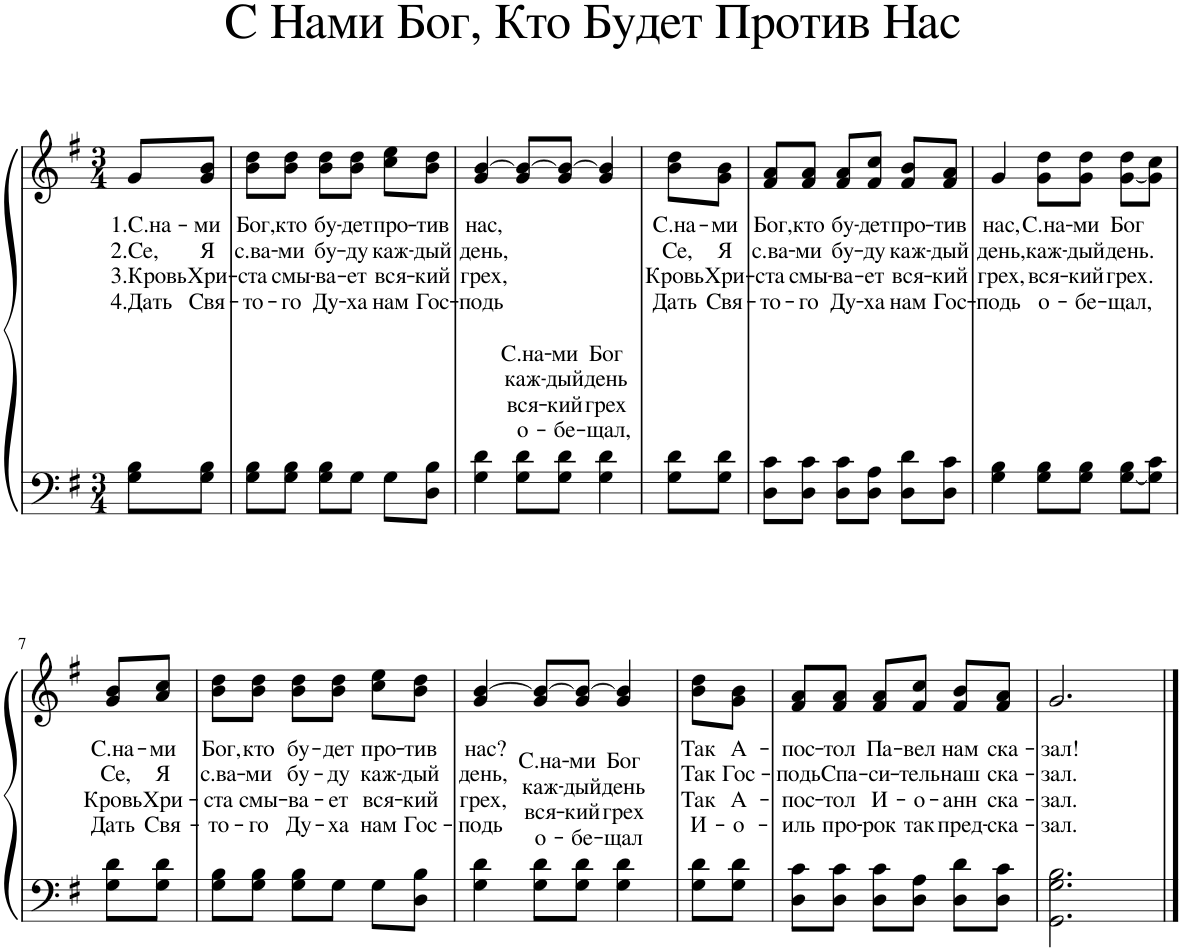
**kern	**text	**text	**text	**text	**kern	**text	**text	**text	**text
*part1	*part1	*part1	*part1	*part1	*part1	*part1	*part1	*part1	*part1
*staff2	*staff2	*staff2	*staff2	*staff2	*staff1	*staff1	*staff1	*staff1	*staff1
*I"Piano	*	*	*	*	*	*	*	*	*
*I'Pno.	*	*	*	*	*	*	*	*	*
*clefF4	*	*	*	*	*clefG2	*	*	*	*
*k[f#]	*	*	*	*	*k[f#]	*	*	*	*
*M3/4	*	*	*	*	*M3/4	*	*	*	*
=1	=1	=1	=1	=1	=1	=1	=1	=1	=1
!	!	!	!	!	!	!LO:LY:b	!LO:LY:b	!LO:LY:b	!LO:LY:b
8G\ 8B\L	.	.	.	.	8g/L	1.С.на-	2.Се,	3.Кровь	4.Дать
!	!	!	!	!	!	!LO:LY:b	!LO:LY:b	!LO:LY:b	!LO:LY:b
8G\ 8B\J	.	.	.	.	8g/ 8b/J	-ми	Я	Хри-	Свя-
=2	=2	=2	=2	=2	=2	=2	=2	=2	=2
!	!	!	!	!	!	!LO:LY:b	!LO:LY:b	!LO:LY:b	!LO:LY:b
8G\ 8B\L	.	.	.	.	8b\ 8dd\L	Бог,	с.ва-	-ста	-то-
!	!	!	!	!	!	!LO:LY:b	!LO:LY:b	!LO:LY:b	!LO:LY:b
8G\ 8B\J	.	.	.	.	8b\ 8dd\J	кто	-ми	смы-	-го
!	!	!	!	!	!	!LO:LY:b	!LO:LY:b	!LO:LY:b	!LO:LY:b
8G\ 8B\L	.	.	.	.	8b\ 8dd\L	бу-	бу-	-ва-	Ду-
!	!	!	!	!	!	!LO:LY:b	!LO:LY:b	!LO:LY:b	!LO:LY:b
8G\J	.	.	.	.	8b\ 8dd\J	-дет	-ду	-ет	-ха
!	!	!	!	!	!	!LO:LY:b	!LO:LY:b	!LO:LY:b	!LO:LY:b
8G\L	.	.	.	.	8cc\ 8ee\L	про-	каж-	вся-	нам
!	!	!	!	!	!	!LO:LY:b	!LO:LY:b	!LO:LY:b	!LO:LY:b
8D\ 8B\J	.	.	.	.	8b\ 8dd\J	-тив	-дый	-кий	Гос-
=3	=3	=3	=3	=3	=3	=3	=3	=3	=3
!	!	!	!	!	!	!LO:LY:b	!LO:LY:b	!LO:LY:b	!LO:LY:b
4G\ 4d\	.	.	.	.	4g/ [4b/	нас,	день,	грех,	-подь
!	!LO:LY:a	!LO:LY:a	!LO:LY:a	!LO:LY:a	!	!	!	!	!
8G\ 8d\L	С.на-	каж-	вся-	о-	8g/ 8b/_L	.	.	.	.
!	!LO:LY:a	!LO:LY:a	!LO:LY:a	!LO:LY:a	!	!	!	!	!
8G\ 8d\J	-ми	-дый	-кий	-бе-	8g/ 8b/_J	.	.	.	.
!	!LO:LY:a	!LO:LY:a	!LO:LY:a	!LO:LY:a	!	!	!	!	!
4G\ 4d\	Бог	день	грех	-щал,	4g/ 4b/]	.	.	.	.
=4	=4	=4	=4	=4	=4	=4	=4	=4	=4
!	!	!	!	!	!	!LO:LY:b	!LO:LY:b	!LO:LY:b	!LO:LY:b
8G\ 8d\L	.	.	.	.	8b\ 8dd\L	С.на-	Се,	Кровь	Дать
!	!	!	!	!	!	!LO:LY:b	!LO:LY:b	!LO:LY:b	!LO:LY:b
8G\ 8d\J	.	.	.	.	8g\ 8b\J	-ми	Я	Хри-	Свя-
=5	=5	=5	=5	=5	=5	=5	=5	=5	=5
!	!	!	!	!	!	!LO:LY:b	!LO:LY:b	!LO:LY:b	!LO:LY:b
8D\ 8c\L	.	.	.	.	8f#/ 8a/L	Бог,	с.ва-	-ста	-то-
!	!	!	!	!	!	!LO:LY:b	!LO:LY:b	!LO:LY:b	!LO:LY:b
8D\ 8c\J	.	.	.	.	8f#/ 8a/J	кто	-ми	смы-	-го
!	!	!	!	!	!	!LO:LY:b	!LO:LY:b	!LO:LY:b	!LO:LY:b
8D\ 8c\L	.	.	.	.	8f#/ 8a/L	бу-	бу-	-ва-	Ду-
!	!	!	!	!	!	!LO:LY:b	!LO:LY:b	!LO:LY:b	!LO:LY:b
8D\ 8A\J	.	.	.	.	8f#/ 8cc/J	-дет	-ду	-ет	-ха
!	!	!	!	!	!	!LO:LY:b	!LO:LY:b	!LO:LY:b	!LO:LY:b
8D\ 8d\L	.	.	.	.	8f#/ 8b/L	про-	каж-	вся-	нам
!	!	!	!	!	!	!LO:LY:b	!LO:LY:b	!LO:LY:b	!LO:LY:b
8D\ 8c\J	.	.	.	.	8f#/ 8a/J	-тив	-дый	-кий	Гос-
=6	=6	=6	=6	=6	=6	=6	=6	=6	=6
!	!	!	!	!	!	!LO:LY:b	!LO:LY:b	!LO:LY:b	!LO:LY:b
4G\ 4B\	.	.	.	.	4g/	нас,	день,	грех,	-подь
!	!	!	!	!	!	!LO:LY:b	!LO:LY:b	!LO:LY:b	!LO:LY:b
8G\ 8B\L	.	.	.	.	8g\ 8dd\L	С.на-	каж-	вся-	о-
!	!	!	!	!	!	!LO:LY:b	!LO:LY:b	!LO:LY:b	!LO:LY:b
8G\ 8B\J	.	.	.	.	8g\ 8dd\J	-ми	-дый	-кий	-бе-
!	!	!	!	!	!	!LO:LY:b	!LO:LY:b	!LO:LY:b	!LO:LY:b
[8G\ 8B\L	.	.	.	.	[8g\ 8dd\L	Бог	день.	грех.	-щал,
8G\] 8c\J	.	.	.	.	8g\] 8cc\J	.	.	.	.
!!LO:LB:g=z
=7	=7	=7	=7	=7	=7	=7	=7	=7	=7
!	!	!	!	!	!	!LO:LY:b	!LO:LY:b	!LO:LY:b	!LO:LY:b
8G\ 8d\L	.	.	.	.	8g/ 8b/L	С.на-	Се,	Кровь	Дать
!	!	!	!	!	!	!LO:LY:b	!LO:LY:b	!LO:LY:b	!LO:LY:b
8G\ 8d\J	.	.	.	.	8a/ 8cc/J	-ми	Я	Хри-	Свя-
=8	=8	=8	=8	=8	=8	=8	=8	=8	=8
!	!	!	!	!	!	!LO:LY:b	!LO:LY:b	!LO:LY:b	!LO:LY:b
8G\ 8B\L	.	.	.	.	8b\ 8dd\L	Бог,	с.ва-	-ста	-то-
!	!	!	!	!	!	!LO:LY:b	!LO:LY:b	!LO:LY:b	!LO:LY:b
8G\ 8B\J	.	.	.	.	8b\ 8dd\J	кто	-ми	смы-	-го
!	!	!	!	!	!	!LO:LY:b	!LO:LY:b	!LO:LY:b	!LO:LY:b
8G\ 8B\L	.	.	.	.	8b\ 8dd\L	бу-	бу-	-ва-	Ду-
!	!	!	!	!	!	!LO:LY:b	!LO:LY:b	!LO:LY:b	!LO:LY:b
8G\J	.	.	.	.	8b\ 8dd\J	-дет	-ду	-ет	-ха
!	!	!	!	!	!	!LO:LY:b	!LO:LY:b	!LO:LY:b	!LO:LY:b
8G\L	.	.	.	.	8cc\ 8ee\L	про-	каж-	вся-	нам
!	!	!	!	!	!	!LO:LY:b	!LO:LY:b	!LO:LY:b	!LO:LY:b
8D\ 8B\J	.	.	.	.	8b\ 8dd\J	-тив	-дый	-кий	Гос-
=9	=9	=9	=9	=9	=9	=9	=9	=9	=9
!	!	!	!	!	!	!LO:LY:b	!LO:LY:b	!LO:LY:b	!LO:LY:b
4G\ 4d\	.	.	.	.	4g/ [4b/	нас?	день,	грех,	-подь
!	!LO:LY:a	!LO:LY:a	!LO:LY:a	!LO:LY:a	!	!	!	!	!
8G\ 8d\L	С.на-	каж-	вся-	о-	8g/ 8b/_L	.	.	.	.
!	!LO:LY:a	!LO:LY:a	!LO:LY:a	!LO:LY:a	!	!	!	!	!
8G\ 8d\J	-ми	-дый	-кий	-бе-	8g/ 8b/_J	.	.	.	.
!	!LO:LY:a	!LO:LY:a	!LO:LY:a	!LO:LY:a	!	!	!	!	!
4G\ 4d\	Бог	день	грех	-щал	4g/ 4b/]	.	.	.	.
=10	=10	=10	=10	=10	=10	=10	=10	=10	=10
!	!	!	!	!	!	!LO:LY:b	!LO:LY:b	!LO:LY:b	!LO:LY:b
8G\ 8d\L	.	.	.	.	8b\ 8dd\L	Так	Так	Так	И-
!	!	!	!	!	!	!LO:LY:b	!LO:LY:b	!LO:LY:b	!LO:LY:b
8G\ 8d\J	.	.	.	.	8g\ 8b\J	А-	Гос-	А-	-о-
=11	=11	=11	=11	=11	=11	=11	=11	=11	=11
!	!	!	!	!	!	!LO:LY:b	!LO:LY:b	!LO:LY:b	!LO:LY:b
8D\ 8c\L	.	.	.	.	8f#/ 8a/L	-пос-	-подь	-пос-	-иль
!	!	!	!	!	!	!LO:LY:b	!LO:LY:b	!LO:LY:b	!LO:LY:b
8D\ 8c\J	.	.	.	.	8f#/ 8a/J	-тол	Спа-	-тол	про-
!	!	!	!	!	!	!LO:LY:b	!LO:LY:b	!LO:LY:b	!LO:LY:b
8D\ 8c\L	.	.	.	.	8f#/ 8a/L	Па-	-си-	И-	-рок
!	!	!	!	!	!	!LO:LY:b	!LO:LY:b	!LO:LY:b	!LO:LY:b
8D\ 8A\J	.	.	.	.	8f#/ 8cc/J	-вел	-тель	-о-	так
!	!	!	!	!	!	!LO:LY:b	!LO:LY:b	!LO:LY:b	!LO:LY:b
8D\ 8d\L	.	.	.	.	8f#/ 8b/L	нам	наш	-анн	пред-
!	!	!	!	!	!	!LO:LY:b	!LO:LY:b	!LO:LY:b	!LO:LY:b
8D\ 8c\J	.	.	.	.	8f#/ 8a/J	ска-	ска-	ска-	-ска-
=12	=12	=12	=12	=12	=12	=12	=12	=12	=12
!	!	!	!	!	!	!LO:LY:b	!LO:LY:b	!LO:LY:b	!LO:LY:b
2.GG\ 2.G\ 2.B\	.	.	.	.	2.g/	-зал!	-зал.	-зал.	-зал.
==	==	==	==	==	==	==	==	==	==
*-	*-	*-	*-	*-	*-	*-	*-	*-	*-
